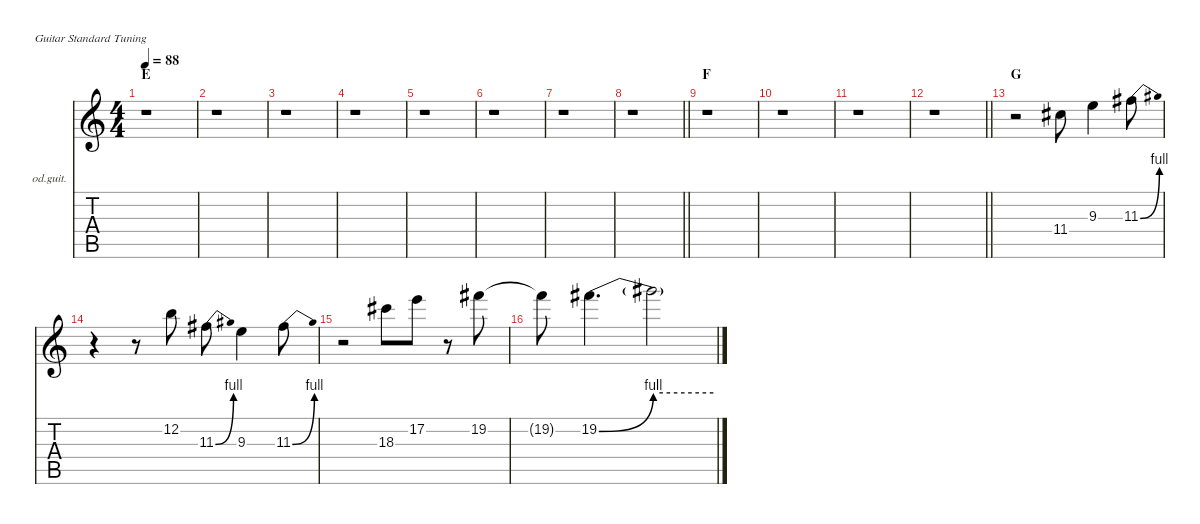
\defaultSystemsLayout 4
\hideDynamics
\bracketExtendMode nobrackets
\firstSystemTrackNameOrientation horizontal
\otherSystemsTrackNameOrientation horizontal
\track ("Pitch Joe" "od.guit.") {instrument overdrivenguitar}
\staff {score tabs}
\tuning (E4 B3 G3 D3 A2 E2)
\ts (4 4)
\section ("" "E")
\tempo 88
\clef g2
\ks c
r.1{dy f} |
r.1 |
r.1 |
r.1 |
r.1 |
r.1 |
r.1 |
\barLineRight lightlight
r.1 |
\section ("" "F")
r.1 |
r.1 |
r.1 |
\barLineRight lightlight
r.1 |
\section ("" "G")
r.2 11.4{acc #}.8 9.3.4 11.3{be (bend 0 0 48.999998399999996 4) acc #}.8 |
r.4 r.8 12.2.8 11.3{be (bend 0 0 48.999998399999996 4) acc #}.8 9.3.4 11.3{be (bend 0 0 50.0000016 4) acc #}.8 |
r.2 18.3{acc #}.8 17.2.8 r.8 19.2{acc #}.8 |
19.2{t acc #}.8 19.2{be (bend 0 0 60 4) acc #}.4{d} 19.2{be (hold 0 4 60 4) t}.2
